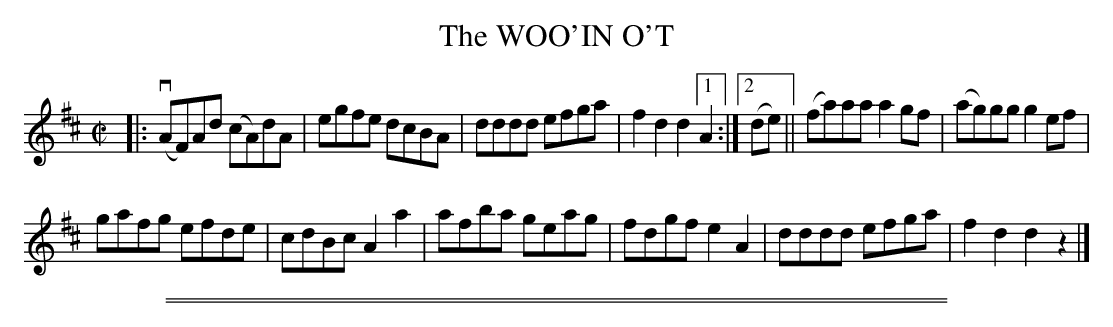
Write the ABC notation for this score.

X:1
T: The WOO'IN O'T
M: C|
L: 1/8
K: D
|:\
(vAF)Ad (cA)dA | egfe dcBA |\
dddd efga | f2d2 d2 [1 A2 :|[2 (de) ||\
(fa)aa a2gf | (ag)gg g2ef |
gafg efde | cdBc A2a2 |\
afba geag | fdgf e2A2 |\
dddd efga | f2d2 d2z2 |]
